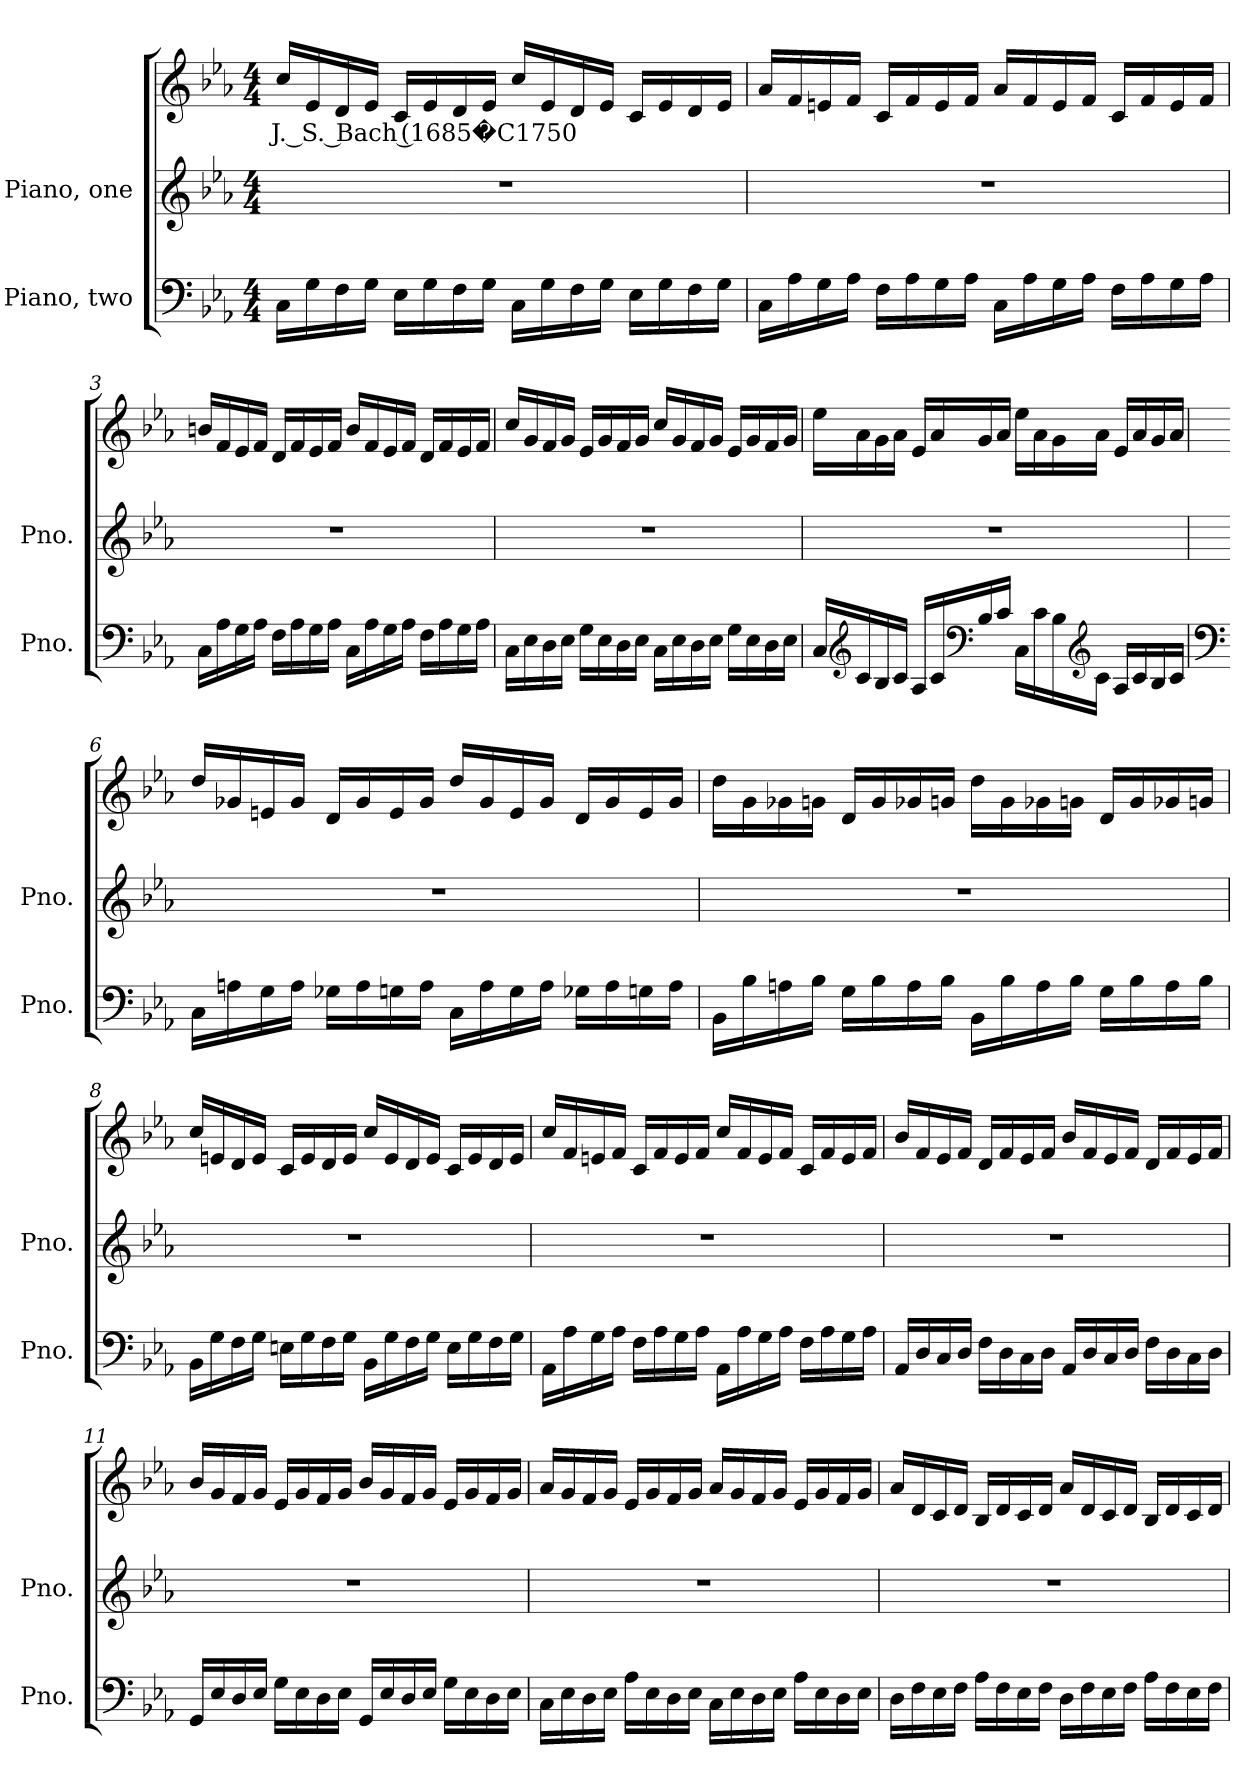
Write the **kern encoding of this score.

**kern	**kern	**kern	**text
*part2	*part1	*part1	*part1
*staff3	*staff2	*staff1	*staff1
*I"Piano, two	*I"Piano, one	*	*
*I'Pno.	*I'Pno.	*	*
*clefF4	*clefG2	*clefG2	*
*k[b-e-a-]	*k[b-e-a-]	*k[b-e-a-]	*
*M4/4	*M4/4	*M4/4	*
*MM120	*MM120	*MM120	*
=1	=1	=1	=1
!	!	!	!LO:LY:b
16C\LL	1r	16cc/LL	J. S. Bach (1685�C1750
16G\	.	16e-/	.
16F\	.	16d/	.
16G\JJ	.	16e-/JJ	.
16E-\LL	.	16c/LL	.
16G\	.	16e-/	.
16F\	.	16d/	.
16G\JJ	.	16e-/JJ	.
16C\LL	.	16cc/LL	.
16G\	.	16e-/	.
16F\	.	16d/	.
16G\JJ	.	16e-/JJ	.
16E-\LL	.	16c/LL	.
16G\	.	16e-/	.
16F\	.	16d/	.
16G\JJ	.	16e-/JJ	.
!!LO:LB:g=z
=2	=2	=2	=2
16C\LL	1r	16a-/LL	.
16A-\	.	16f/	.
16G\	.	16en/	.
16A-\JJ	.	16f/JJ	.
16F\LL	.	16c/LL	.
16A-\	.	16f/	.
16G\	.	16e/	.
16A-\JJ	.	16f/JJ	.
16C\LL	.	16a-/LL	.
16A-\	.	16f/	.
16G\	.	16e/	.
16A-\JJ	.	16f/JJ	.
16F\LL	.	16c/LL	.
16A-\	.	16f/	.
16G\	.	16e/	.
16A-\JJ	.	16f/JJ	.
=3	=3	=3	=3
16C\LL	1r	16bn/LL	.
16A-\	.	16f/	.
16G\	.	16e-/	.
16A-\JJ	.	16f/JJ	.
16F\LL	.	16d/LL	.
16A-\	.	16f/	.
16G\	.	16e-/	.
16A-\JJ	.	16f/JJ	.
16C\LL	.	16b/LL	.
16A-\	.	16f/	.
16G\	.	16e-/	.
16A-\JJ	.	16f/JJ	.
16F\LL	.	16d/LL	.
16A-\	.	16f/	.
16G\	.	16e-/	.
16A-\JJ	.	16f/JJ	.
!!LO:LB:g=z
=4	=4	=4	=4
16C\LL	1r	16cc/LL	.
16E-\	.	16g/	.
16D\	.	16f/	.
16E-\JJ	.	16g/JJ	.
16G\LL	.	16e-/LL	.
16E-\	.	16g/	.
16D\	.	16f/	.
16E-\JJ	.	16g/JJ	.
16C\LL	.	16cc/LL	.
16E-\	.	16g/	.
16D\	.	16f/	.
16E-\JJ	.	16g/JJ	.
16G\LL	.	16e-/LL	.
16E-\	.	16g/	.
16D\	.	16f/	.
16E-\JJ	.	16g/JJ	.
=5	=5	=5	=5
16C/LL	1r	16ee-\LL	.
*clefG2	*	*	*
16c/	.	16a-\	.
16B-/	.	16g\	.
16c/JJ	.	16a-\JJ	.
16A-/LL	.	16e-/LL	.
16c/	.	16a-/	.
*clefF4	*	*	*
16B-/	.	16g/	.
16c/JJ	.	16a-/JJ	.
16C\LL	.	16ee-\LL	.
16c\	.	16a-\	.
16B-\	.	16g\	.
*clefG2	*	*	*
16c\JJ	.	16a-\JJ	.
16A-/LL	.	16e-/LL	.
16c/	.	16a-/	.
16B-/	.	16g/	.
16c/JJ	.	16a-/JJ	.
!!LO:LB:g=z
=6	=6	=6	=6
*clefF4	*	*	*
16C\LL	1r	16dd/LL	.
16An\	.	16g-X/	.
16G\	.	16en/	.
16A\JJ	.	16g-/JJ	.
16G-X\LL	.	16d/LL	.
16A\	.	16g-/	.
16Gn\	.	16e/	.
16A\JJ	.	16g-/JJ	.
16C\LL	.	16dd/LL	.
16A\	.	16g-/	.
16G\	.	16e/	.
16A\JJ	.	16g-/JJ	.
16G-X\LL	.	16d/LL	.
16A\	.	16g-/	.
16Gn\	.	16e/	.
16A\JJ	.	16g-/JJ	.
=7	=7	=7	=7
16BB-\LL	1r	16dd\LL	.
16B-\	.	16g\	.
16An\	.	16g-X\	.
16B-\JJ	.	16gn\JJ	.
16G\LL	.	16d/LL	.
16B-\	.	16g/	.
16A\	.	16g-X/	.
16B-\JJ	.	16gn/JJ	.
16BB-\LL	.	16dd\LL	.
16B-\	.	16g\	.
16A\	.	16g-X\	.
16B-\JJ	.	16gn\JJ	.
16G\LL	.	16d/LL	.
16B-\	.	16g/	.
16A\	.	16g-X/	.
16B-\JJ	.	16gn/JJ	.
!!LO:PB:g=z
=8	=8	=8	=8
16BB-\LL	1r	16cc/LL	.
16G\	.	16en/	.
16F\	.	16d/	.
16G\JJ	.	16e/JJ	.
16En\LL	.	16c/LL	.
16G\	.	16e/	.
16F\	.	16d/	.
16G\JJ	.	16e/JJ	.
16BB-\LL	.	16cc/LL	.
16G\	.	16e/	.
16F\	.	16d/	.
16G\JJ	.	16e/JJ	.
16E\LL	.	16c/LL	.
16G\	.	16e/	.
16F\	.	16d/	.
16G\JJ	.	16e/JJ	.
=9	=9	=9	=9
16AA-\LL	1r	16cc/LL	.
16A-\	.	16f/	.
16G\	.	16en/	.
16A-\JJ	.	16f/JJ	.
16F\LL	.	16c/LL	.
16A-\	.	16f/	.
16G\	.	16e/	.
16A-\JJ	.	16f/JJ	.
16AA-\LL	.	16cc/LL	.
16A-\	.	16f/	.
16G\	.	16e/	.
16A-\JJ	.	16f/JJ	.
16F\LL	.	16c/LL	.
16A-\	.	16f/	.
16G\	.	16e/	.
16A-\JJ	.	16f/JJ	.
!!LO:LB:g=z
=10	=10	=10	=10
16AA-/LL	1r	16b-/LL	.
16D/	.	16f/	.
16C/	.	16e-/	.
16D/JJ	.	16f/JJ	.
16F\LL	.	16d/LL	.
16D\	.	16f/	.
16C\	.	16e-/	.
16D\JJ	.	16f/JJ	.
16AA-/LL	.	16b-/LL	.
16D/	.	16f/	.
16C/	.	16e-/	.
16D/JJ	.	16f/JJ	.
16F\LL	.	16d/LL	.
16D\	.	16f/	.
16C\	.	16e-/	.
16D\JJ	.	16f/JJ	.
=11	=11	=11	=11
16GG/LL	1r	16b-/LL	.
16E-/	.	16g/	.
16D/	.	16f/	.
16E-/JJ	.	16g/JJ	.
16G\LL	.	16e-/LL	.
16E-\	.	16g/	.
16D\	.	16f/	.
16E-\JJ	.	16g/JJ	.
16GG/LL	.	16b-/LL	.
16E-/	.	16g/	.
16D/	.	16f/	.
16E-/JJ	.	16g/JJ	.
16G\LL	.	16e-/LL	.
16E-\	.	16g/	.
16D\	.	16f/	.
16E-\JJ	.	16g/JJ	.
!!LO:LB:g=z
=12	=12	=12	=12
16C\LL	1r	16a-/LL	.
16E-\	.	16g/	.
16D\	.	16f/	.
16E-\JJ	.	16g/JJ	.
16A-\LL	.	16e-/LL	.
16E-\	.	16g/	.
16D\	.	16f/	.
16E-\JJ	.	16g/JJ	.
16C\LL	.	16a-/LL	.
16E-\	.	16g/	.
16D\	.	16f/	.
16E-\JJ	.	16g/JJ	.
16A-\LL	.	16e-/LL	.
16E-\	.	16g/	.
16D\	.	16f/	.
16E-\JJ	.	16g/JJ	.
=13	=13	=13	=13
16D\LL	1r	16a-/LL	.
16F\	.	16d/	.
16E-\	.	16c/	.
16F\JJ	.	16d/JJ	.
16A-\LL	.	16B-/LL	.
16F\	.	16d/	.
16E-\	.	16c/	.
16F\JJ	.	16d/JJ	.
16D\LL	.	16a-/LL	.
16F\	.	16d/	.
16E-\	.	16c/	.
16F\JJ	.	16d/JJ	.
16A-\LL	.	16B-/LL	.
16F\	.	16d/	.
16E-\	.	16c/	.
16F\JJ	.	16d/JJ	.
=	=	=	=
*-	*-	*-	*-
